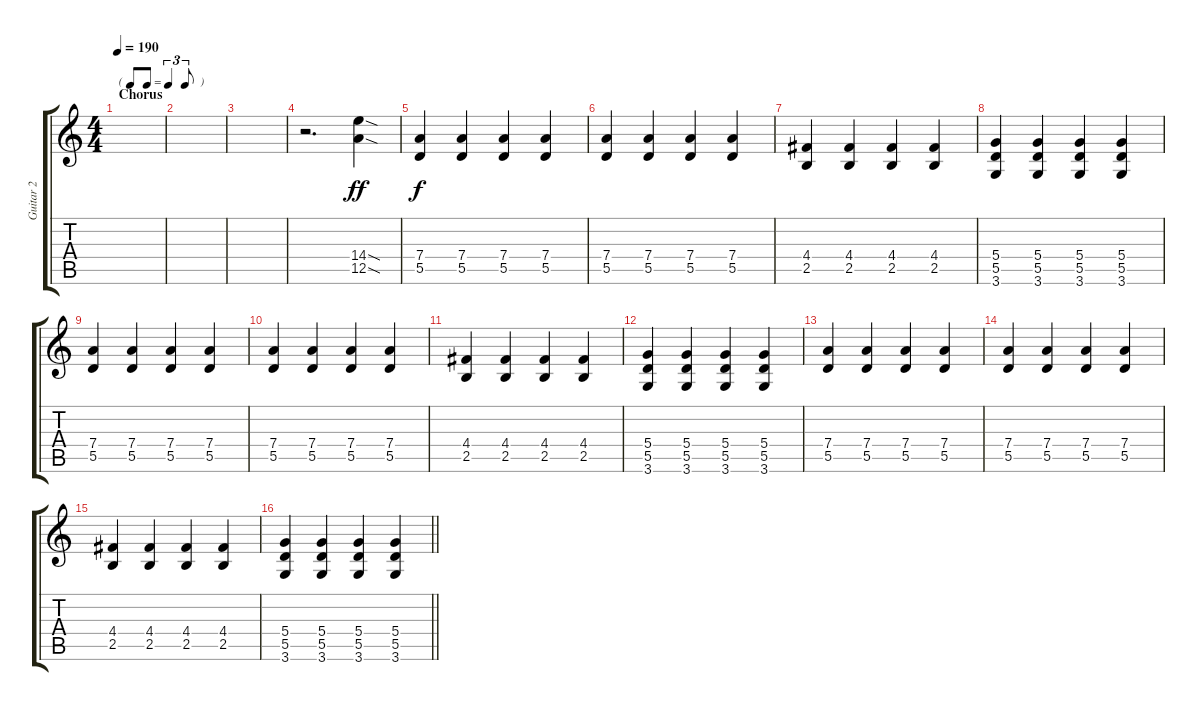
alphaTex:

\track ("Guitar 2" "Guitar 2") {instrument overdrivenguitar}
\staff {score tabs}
\tuning (E4 B3 G3 D3 A2 E2) {hide}
\ts (4 4)
\tf triplet8th
\section ("" "Chorus")
\tempo 190
\clef g2
\ks c
|
|
|
r.2{d} (14.4{sod} 12.5{sod}).4{dy ff} |
(7.4 5.5).4{dy f} (7.4 5.5).4 (7.4 5.5).4 (7.4 5.5).4 |
(7.4 5.5).4 (7.4 5.5).4 (7.4 5.5).4 (7.4 5.5).4 |
(4.4 2.5).4 (4.4 2.5).4 (4.4 2.5).4 (4.4 2.5).4 |
(5.4 5.5 3.6).4 (5.4 5.5 3.6).4 (5.4 5.5 3.6).4 (5.4 5.5 3.6).4 |
(7.4 5.5).4 (7.4 5.5).4 (7.4 5.5).4 (7.4 5.5).4 |
(7.4 5.5).4 (7.4 5.5).4 (7.4 5.5).4 (7.4 5.5).4 |
(4.4 2.5).4 (4.4 2.5).4 (4.4 2.5).4 (4.4 2.5).4 |
(5.4 5.5 3.6).4 (5.4 5.5 3.6).4 (5.4 5.5 3.6).4 (5.4 5.5 3.6).4 |
(7.4 5.5).4 (7.4 5.5).4 (7.4 5.5).4 (7.4 5.5).4 |
(7.4 5.5).4 (7.4 5.5).4 (7.4 5.5).4 (7.4 5.5).4 |
(4.4 2.5).4 (4.4 2.5).4 (4.4 2.5).4 (4.4 2.5).4 |
\barLineRight lightlight
(5.4 5.5 3.6).4 (5.4 5.5 3.6).4 (5.4 5.5 3.6).4 (5.4 5.5 3.6).4
